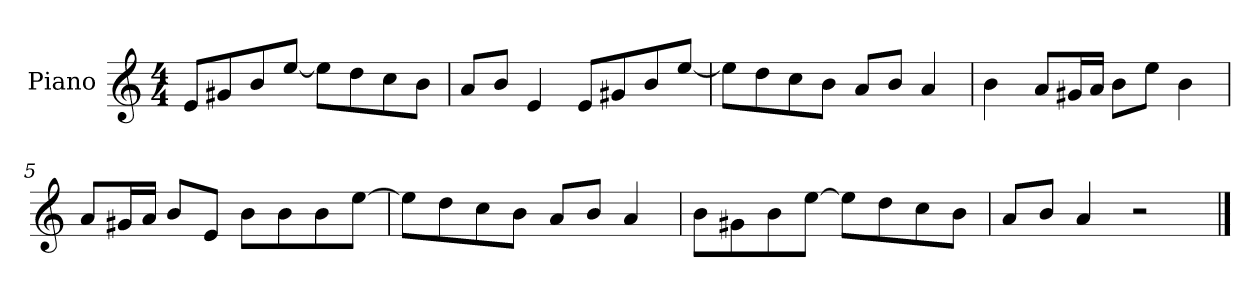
**kern
*part1
*staff1
*I"Piano
*I'P-no
*clefG2
*k[]
*M4/4
*MM90
=1
8e/L
8g#X/
8b/
[8ee/J
8ee\L]
8dd\
8cc\
8b\J
=2
8a/L
8b/J
4e/
8e/L
8g#X/
8b/
[8ee/J
=3
8ee\L]
8dd\
8cc\
8b\J
8a/L
8b/J
4a/
=4
4b\
8a/L
16g#X/L
16a/JJ
8b\L
8ee\J
4b\
!!LO:LB:g=z
=5
8a/L
16g#X/L
16a/JJ
8b/L
8e/J
8b\L
8b\
8b\
[8ee\J
=6
8ee\L]
8dd\
8cc\
8b\J
8a/L
8b/J
4a/
=7
8b\L
8g#X\
8b\
[8ee\J
8ee\L]
8dd\
8cc\
8b\J
=8
8a/L
8b/J
4a/
2r
==
*-
